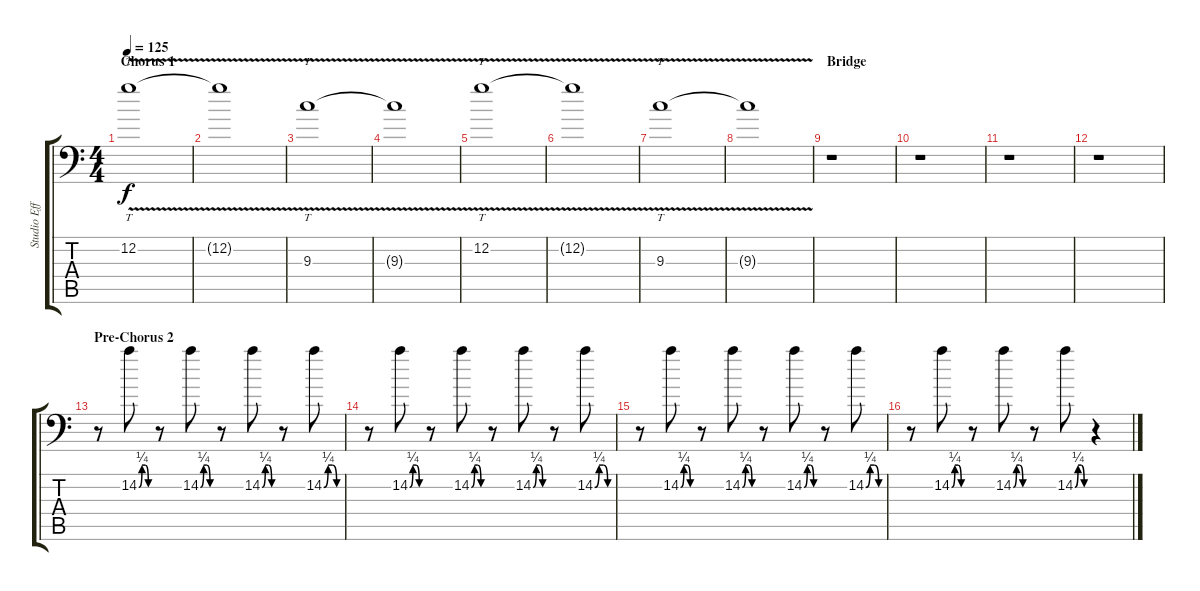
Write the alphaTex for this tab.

\track ("Studio Effects - Samples 2" "Studio Eff") {instrument overdrivenguitar}
\staff {score tabs}
\tuning (C4 G3 Eb3 Bb2 F2 Bb1) {hide}
\ts (4 4)
\section ("" "Chorus 1")
\tempo 125
\clef f4
\ks c
12.2{v}.1{tt dy f volume 16 instrument electricguitarjazz} |
12.2{t}.1 |
9.3{v}.1{tt} |
9.3{t}.1 |
12.2{v}.1{tt} |
12.2{t}.1 |
9.3{v}.1{tt} |
9.3{t}.1 |
\section ("" "Bridge")
r.1 |
r.1 |
r.1 |
r.1 |
\section ("" "Pre-Chorus 2")
r.8{volume 15 instrument overdrivenguitar} 14.2{be (custom 0 0 15 1 30 1 45 0 60 0)}.8 r.8 14.2{be (custom 0 0 15 1 30 1 45 0 60 0)}.8 r.8 14.2{be (custom 0 0 15 1 30 1 45 0 60 0)}.8 r.8 14.2{be (custom 0 0 15 1 30 1 45 0 60 0)}.8 |
r.8 14.2{be (custom 0 0 15 1 30 1 45 0 60 0)}.8 r.8 14.2{be (custom 0 0 15 1 30 1 45 0 60 0)}.8 r.8 14.2{be (custom 0 0 15 1 30 1 45 0 60 0)}.8 r.8 14.2{be (custom 0 0 15 1 30 1 45 0 60 0)}.8 |
r.8 14.2{be (custom 0 0 15 1 30 1 45 0 60 0)}.8 r.8 14.2{be (custom 0 0 15 1 30 1 45 0 60 0)}.8 r.8 14.2{be (custom 0 0 15 1 30 1 45 0 60 0)}.8 r.8 14.2{be (custom 0 0 15 1 30 1 45 0 60 0)}.8 |
r.8 14.2{be (custom 0 0 15 1 30 1 45 0 60 0)}.8 r.8 14.2{be (custom 0 0 15 1 30 1 45 0 60 0)}.8 r.8 14.2{be (custom 0 0 15 1 30 1 45 0 60 0)}.8 r.4
